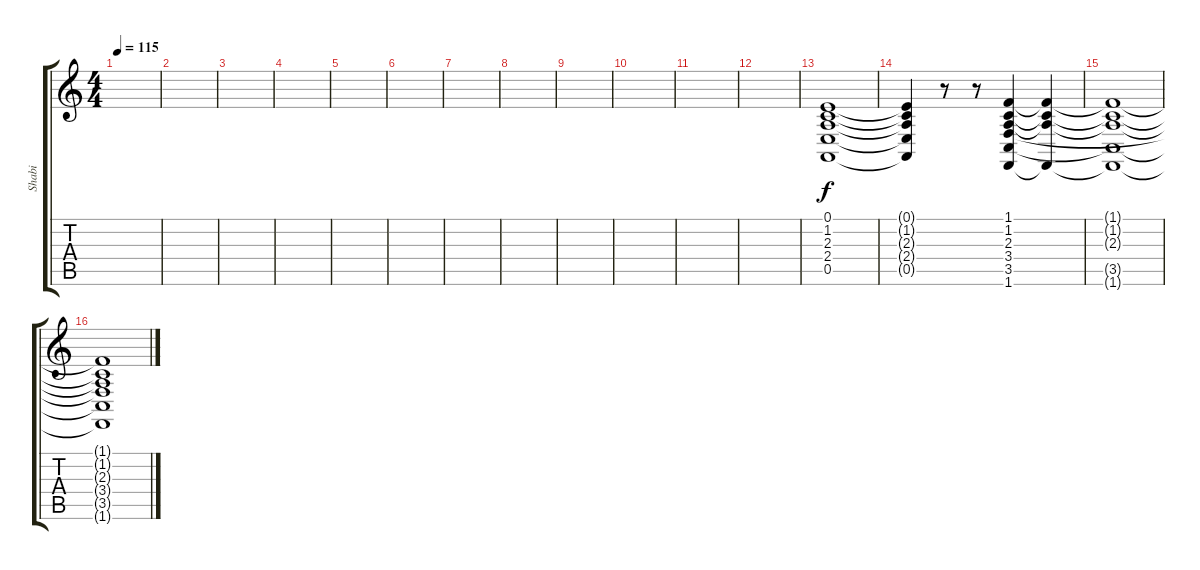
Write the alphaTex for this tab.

\track ("Shabi" "Shabi") {instrument stringensemble1}
\staff {score tabs}
\tuning (E4 B3 G3 D3 A2 E2) {hide}
\ts (4 4)
\tempo 115
\clef g2
\ks c
|
|
|
|
|
|
|
|
|
|
|
|
(0.1 1.2 2.3 2.4 0.5).1 |
(0.1{t} 1.2{t} 2.3{t} 2.4{t} 0.5{t}).4 r.8 r.8 (1.1 1.2 2.3 3.4 3.5 1.6).4 (1.1{t} 1.2{t} 2.3{t} 1.6{t}).4 |
(1.1{t} 1.2{t} 2.3{t} 3.5{t} 1.6{t}).1 |
(1.1{t} 1.2{t} 2.3{t} 3.4{t} 3.5{t} 1.6{t}).1
